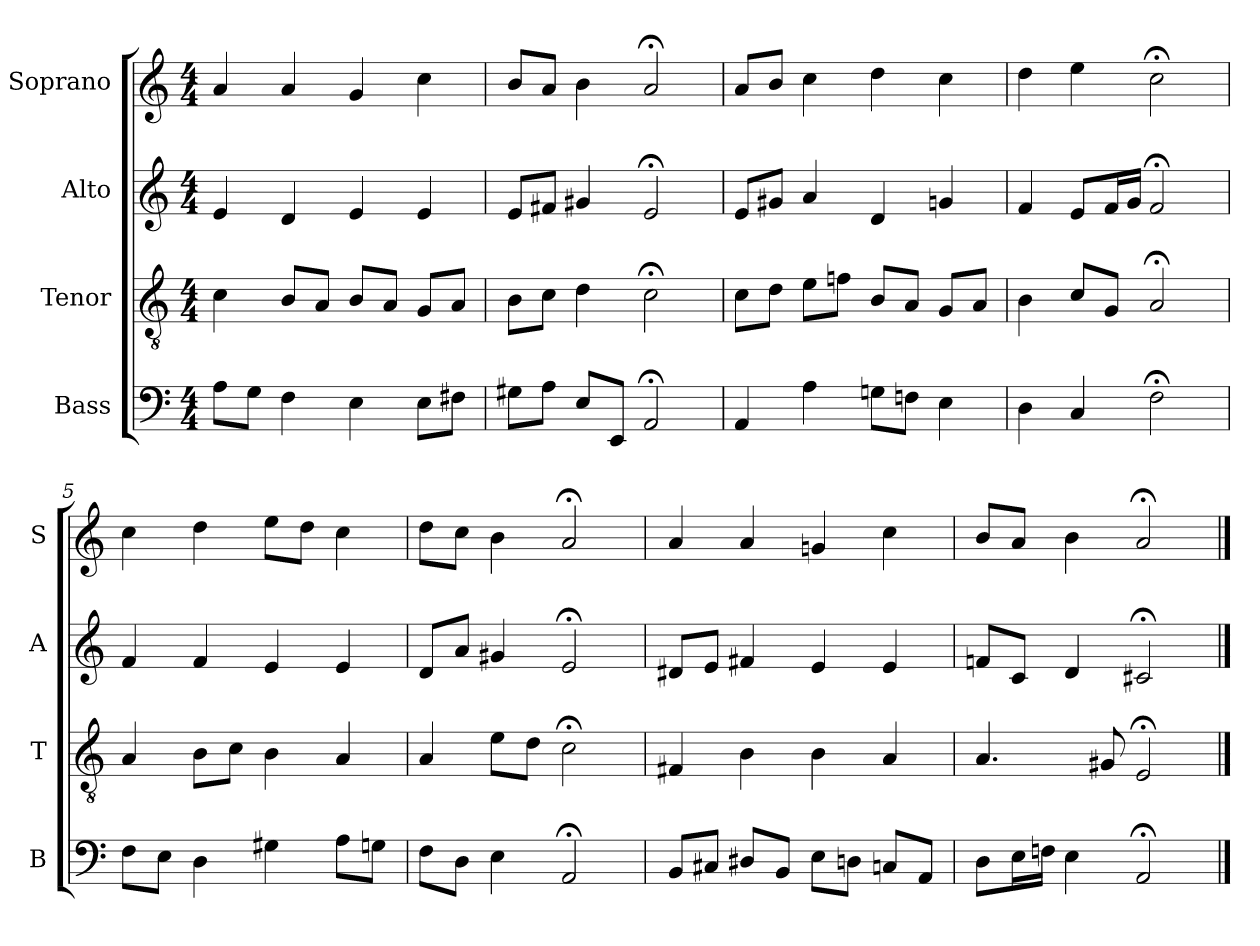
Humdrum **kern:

**kern	**kern	**kern	**kern
*part4	*part3	*part2	*part1
*staff4	*staff3	*staff2	*staff1
*I"Bass	*I"Tenor	*I"Alto	*I"Soprano
*I'B	*I'T	*I'A	*I'S
*clefF4	*clefGv2	*clefG2	*clefG2
*k[]	*k[]	*k[]	*k[]
*a:	*a:	*a:	*a:
*M4/4	*M4/4	*M4/4	*M4/4
*MM100	*MM100	*MM100	*MM100
=1	=1	=1	=1
8AL	4c	4e	4a
8GJ	.	.	.
4F	8BL	4d	4a
.	8AJ	.	.
4E	8BL	4e	4g
.	8AJ	.	.
8EL	8GL	4e	4cc
8F#XJ	8AJ	.	.
=2	=2	=2	=2
8G#XL	8BL	8eL	8bL
8AJ	8cJ	8f#XJ	8aJ
8EL	4d	4g#X	4b
8EEJ	.	.	.
2AA;<	2c;<	2e;<	2a;<
=3	=3	=3	=3
4AA	8cL	8eL	8aL
.	8dJ	8g#XJ	8bJ
4A	8eL	4a	4cc
.	8fnJ	.	.
8GnL	8BL	4d	4dd
8FnJ	8AJ	.	.
4E	8GL	4gn	4cc
.	8AJ	.	.
=4	=4	=4	=4
4D	4B	4f	4dd
4C	8cL	8eL	4ee
.	8GJ	16fL	.
.	.	16gJJ	.
2F;<	2A;<	2f;<	2cc;<
=5	=5	=5	=5
8FL	4A	4f	4cc
8EJ	.	.	.
4D	8BL	4f	4dd
.	8cJ	.	.
4G#X	4B	4e	8eeL
.	.	.	8ddJ
8AL	4A	4e	4cc
8GnJ	.	.	.
=6	=6	=6	=6
8FL	4A	8dL	8ddL
8DJ	.	8aJ	8ccJ
4E	8eL	4g#X	4b
.	8dJ	.	.
2AA;<	2c;<	2e;<	2a;<
=7	=7	=7	=7
8BBL	4F#X	8d#XL	4a
8C#XJ	.	8eJ	.
8D#XL	4B	4f#X	4a
8BBJ	.	.	.
8EL	4B	4e	4gn
8DnJ	.	.	.
8CnL	4A	4e	4cc
8AAJ	.	.	.
=8	=8	=8	=8
8DL	4.A	8fnL	8bL
16EL	.	8cJ	8aJ
16FnJJ	.	.	.
4E	.	4d	4b
.	8G#X	.	.
2AA;<	2E;<	2c#X;<	2a;<
==	==	==	==
*-	*-	*-	*-
